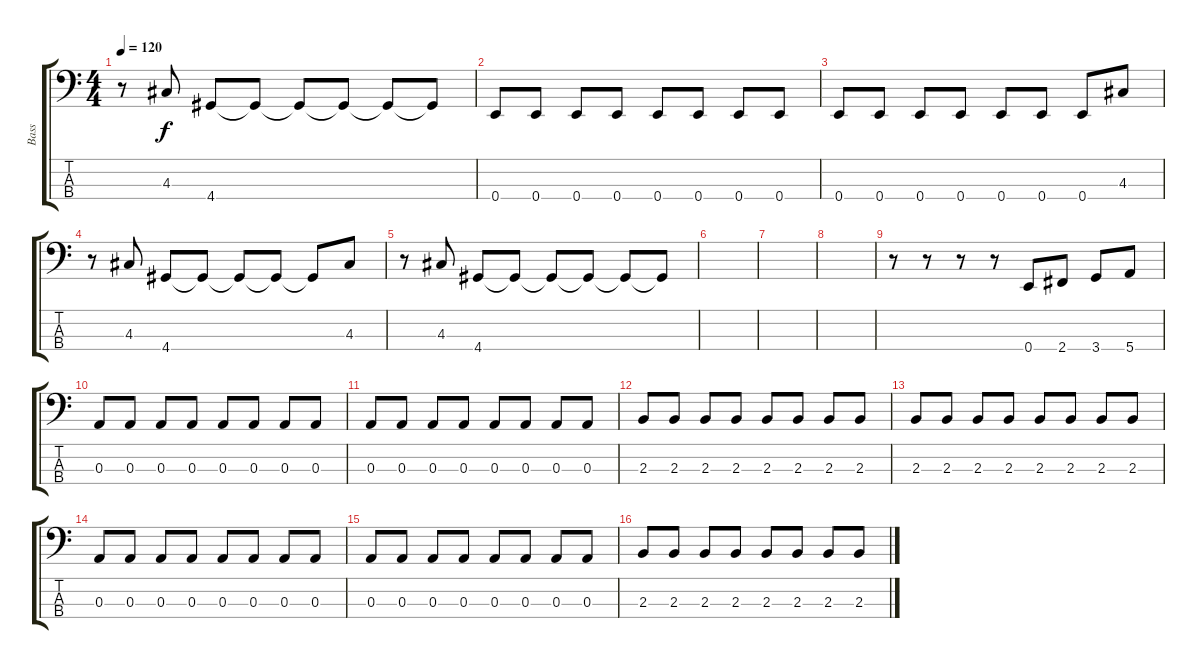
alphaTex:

\track ("Bass" "Bass") {instrument electricbasspick}
\staff {score tabs}
\tuning (G2 D2 A1 E1) {hide}
\ts (4 4)
\tempo 120
\clef f4
\ks c
r.8{dy f} 4.3.8 4.4.8 4.4{t}.8 4.4{t}.8 4.4{t}.8 4.4{t}.8 4.4{t}.8 |
0.4.8 0.4.8 0.4.8 0.4.8 0.4.8 0.4.8 0.4.8 0.4.8 |
0.4.8 0.4.8 0.4.8 0.4.8 0.4.8 0.4.8 0.4.8 4.3.8 |
r.8 4.3.8 4.4.8 4.4{t}.8 4.4{t}.8 4.4{t}.8 4.4{t}.8 4.3.8 |
r.8 4.3.8 4.4.8 4.4{t}.8 4.4{t}.8 4.4{t}.8 4.4{t}.8 4.4{t}.8 |
|
|
|
r.8 r.8 r.8 r.8 0.4.8 2.4.8 3.4.8 5.4.8 |
0.3.8 0.3.8 0.3.8 0.3.8 0.3.8 0.3.8 0.3.8 0.3.8 |
0.3.8 0.3.8 0.3.8 0.3.8 0.3.8 0.3.8 0.3.8 0.3.8 |
2.3.8 2.3.8 2.3.8 2.3.8 2.3.8 2.3.8 2.3.8 2.3.8 |
2.3.8 2.3.8 2.3.8 2.3.8 2.3.8 2.3.8 2.3.8 2.3.8 |
0.3.8 0.3.8 0.3.8 0.3.8 0.3.8 0.3.8 0.3.8 0.3.8 |
0.3.8 0.3.8 0.3.8 0.3.8 0.3.8 0.3.8 0.3.8 0.3.8 |
2.3.8 2.3.8 2.3.8 2.3.8 2.3.8 2.3.8 2.3.8 2.3.8
